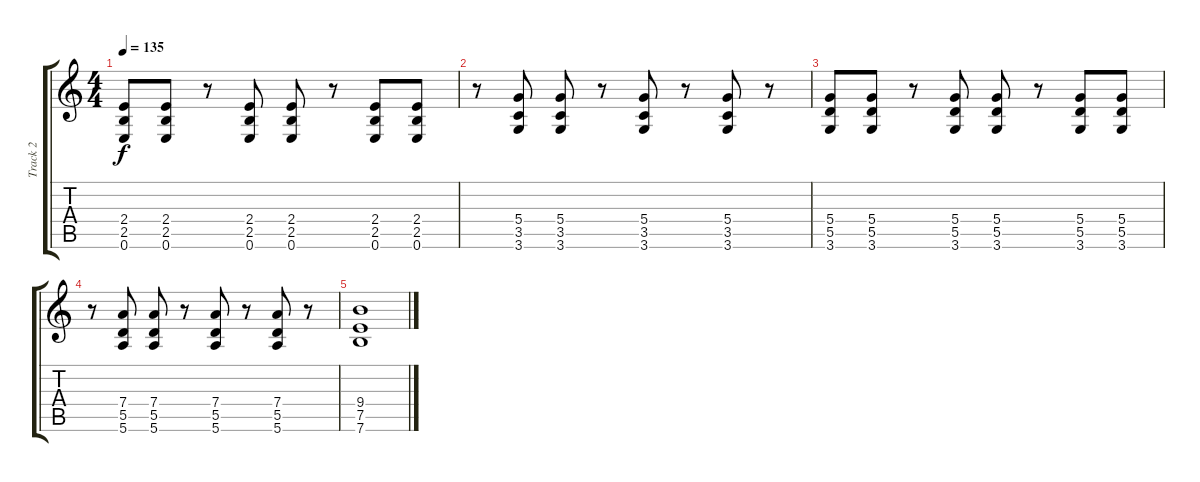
\track ("Track 2" "Track 2") {instrument distortionguitar}
\staff {score tabs}
\tuning (E4 B3 G3 D3 A2 E2) {hide}
\ts (4 4)
\tempo 135
\clef g2
\ks c
(2.4 2.5 0.6).8{dy f} (2.4 2.5 0.6).8 r.8 (2.4 2.5 0.6).8 (2.4 2.5 0.6).8 r.8 (2.4 2.5 0.6).8 (2.4 2.5 0.6).8 |
r.8 (5.4 3.5 3.6).8 (5.4 3.5 3.6).8 r.8 (5.4 3.5 3.6).8 r.8 (5.4 3.5 3.6).8 r.8 |
(5.4 5.5 3.6).8 (5.4 5.5 3.6).8 r.8 (5.4 5.5 3.6).8 (5.4 5.5 3.6).8 r.8 (5.4 5.5 3.6).8 (5.4 5.5 3.6).8 |
r.8 (7.4 5.5 5.6).8 (7.4 5.5 5.6).8 r.8 (7.4 5.5 5.6).8 r.8 (7.4 5.5 5.6).8 r.8 |
(9.4 7.5 7.6).1
